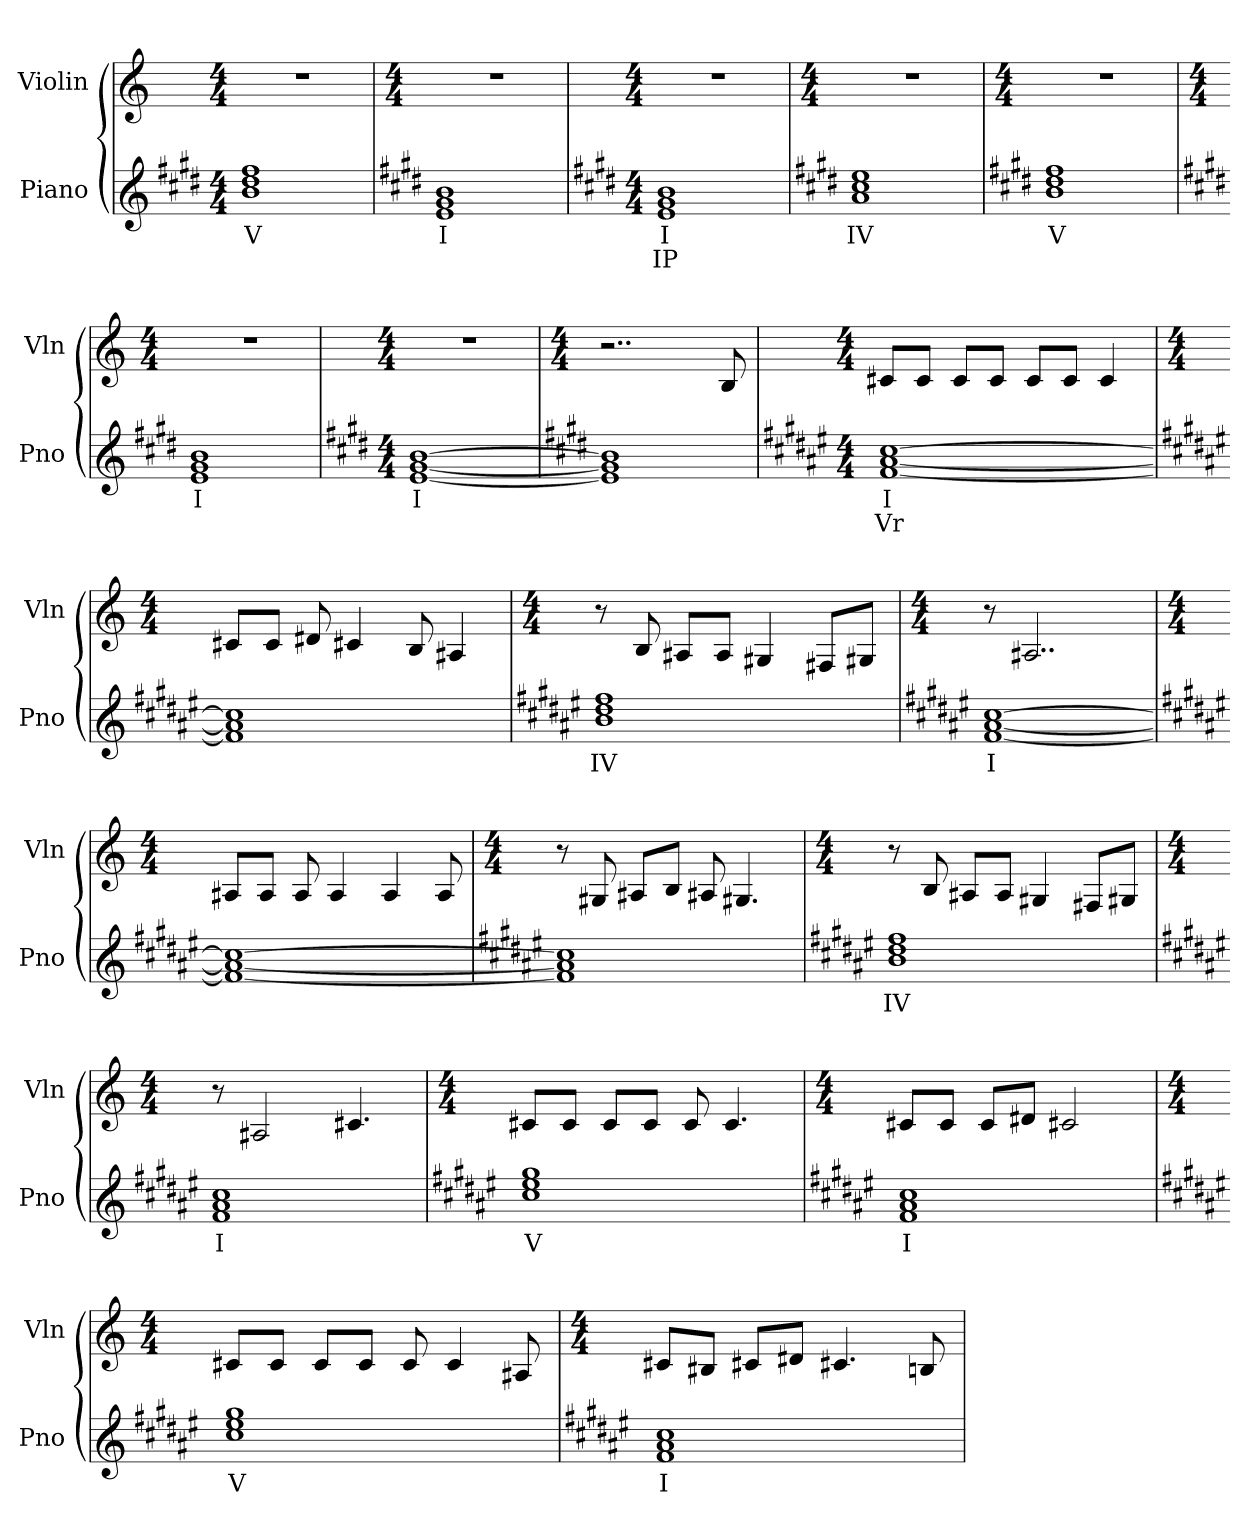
**kern	**text	**text	**kern
*part2	*part2	*part2	*part1
*staff2	*staff2	*staff2	*staff1
*I"Piano	*	*	*I"Violin
*I'Pno	*	*	*I'Vln
*k[f#c#g#d#]	*	*	*
*E:	*	*	*
*M4/4	*	*	*M4/4
=	=	=	=
1b 1dd# 1ff#	V	.	1r
=	=	=	=
*k[f#c#g#d#]	*	*	*
*E:	*	*	*
*	*	*	*M4/4
1e 1g# 1b	I	.	1r
=	=	=	=
*k[f#c#g#d#]	*	*	*
*E:	*	*	*
*M4/4	*	*	*M4/4
1e 1g# 1b	I	IP	1r
=	=	=	=
*k[f#c#g#d#]	*	*	*
*E:	*	*	*
*	*	*	*M4/4
1a 1cc# 1ee	IV	.	1r
=	=	=	=
*k[f#c#g#d#]	*	*	*
*E:	*	*	*
*	*	*	*M4/4
1b 1dd# 1ff#	V	.	1r
=	=	=	=
*k[f#c#g#d#]	*	*	*
*E:	*	*	*
*	*	*	*M4/4
1e 1g# 1b	I	.	1r
=	=	=	=
*k[f#c#g#d#]	*	*	*
*E:	*	*	*
*M4/4	*	*	*M4/4
[1e [1g# [1b	I	.	1r
=	=	=	=
*k[f#c#g#d#]	*	*	*
*E:	*	*	*
*	*	*	*M4/4
1e] 1g#] 1b]	.	.	2..r
.	.	.	8B
=	=	=	=
*k[f#c#g#d#a#e#]	*	*	*
*F#:	*	*	*
*M4/4	*	*	*M4/4
[1f# [1a# [1cc#	I	Vr	8c#XL
.	.	.	8c#J
.	.	.	8c#L
.	.	.	8c#J
.	.	.	8c#L
.	.	.	8c#J
.	.	.	4c#
=	=	=	=
*k[f#c#g#d#a#e#]	*	*	*
*F#:	*	*	*
*	*	*	*M4/4
1f#] 1a#] 1cc#]	.	.	8c#XL
.	.	.	8c#J
.	.	.	8d#X
.	.	.	4c#X
.	.	.	8B
.	.	.	4A#X
=	=	=	=
*k[f#c#g#d#a#e#]	*	*	*
*F#:	*	*	*
*	*	*	*M4/4
1b 1dd# 1ff#	IV	.	8r
.	.	.	8B
.	.	.	8A#XL
.	.	.	8A#J
.	.	.	4G#X
.	.	.	8F#XL
.	.	.	8G#XJ
=	=	=	=
*k[f#c#g#d#a#e#]	*	*	*
*F#:	*	*	*
*	*	*	*M4/4
[1f# [1a# [1cc#	I	.	8r
.	.	.	2..A#X
=	=	=	=
*k[f#c#g#d#a#e#]	*	*	*
*F#:	*	*	*
*	*	*	*M4/4
1f#_ 1a#_ 1cc#_	.	.	8A#XL
.	.	.	8A#J
.	.	.	8A#
.	.	.	4A#
.	.	.	4A#
.	.	.	8A#
=	=	=	=
*k[f#c#g#d#a#e#]	*	*	*
*F#:	*	*	*
*	*	*	*M4/4
1f#] 1a#] 1cc#]	.	.	8r
.	.	.	8G#X
.	.	.	8A#XL
.	.	.	8BJ
.	.	.	8A#X
.	.	.	4.G#X
=	=	=	=
*k[f#c#g#d#a#e#]	*	*	*
*F#:	*	*	*
*	*	*	*M4/4
1b 1dd# 1ff#	IV	.	8r
.	.	.	8B
.	.	.	8A#XL
.	.	.	8A#J
.	.	.	4G#X
.	.	.	8F#XL
.	.	.	8G#XJ
=	=	=	=
*k[f#c#g#d#a#e#]	*	*	*
*F#:	*	*	*
*	*	*	*M4/4
1f# 1a# 1cc#	I	.	8r
.	.	.	2A#X
.	.	.	4.c#X
=	=	=	=
*k[f#c#g#d#a#e#]	*	*	*
*F#:	*	*	*
*	*	*	*M4/4
1cc# 1ee# 1gg#	V	.	8c#XL
.	.	.	8c#J
.	.	.	8c#L
.	.	.	8c#J
.	.	.	8c#
.	.	.	4.c#
=	=	=	=
*k[f#c#g#d#a#e#]	*	*	*
*F#:	*	*	*
*	*	*	*M4/4
1f# 1a# 1cc#	I	.	8c#XL
.	.	.	8c#J
.	.	.	8c#L
.	.	.	8d#XJ
.	.	.	2c#X
=	=	=	=
*k[f#c#g#d#a#e#]	*	*	*
*F#:	*	*	*
*	*	*	*M4/4
1cc# 1ee# 1gg#	V	.	8c#XL
.	.	.	8c#J
.	.	.	8c#L
.	.	.	8c#J
.	.	.	8c#
.	.	.	4c#
.	.	.	8A#X
=	=	=	=
*k[f#c#g#d#a#e#]	*	*	*
*F#:	*	*	*
*	*	*	*M4/4
1f# 1a# 1cc#	I	.	8c#XL
.	.	.	8B#XJ
.	.	.	8c#XL
.	.	.	8d#XJ
.	.	.	4.c#X
.	.	.	8Bn
=	=	=	=
*-	*-	*-	*-
